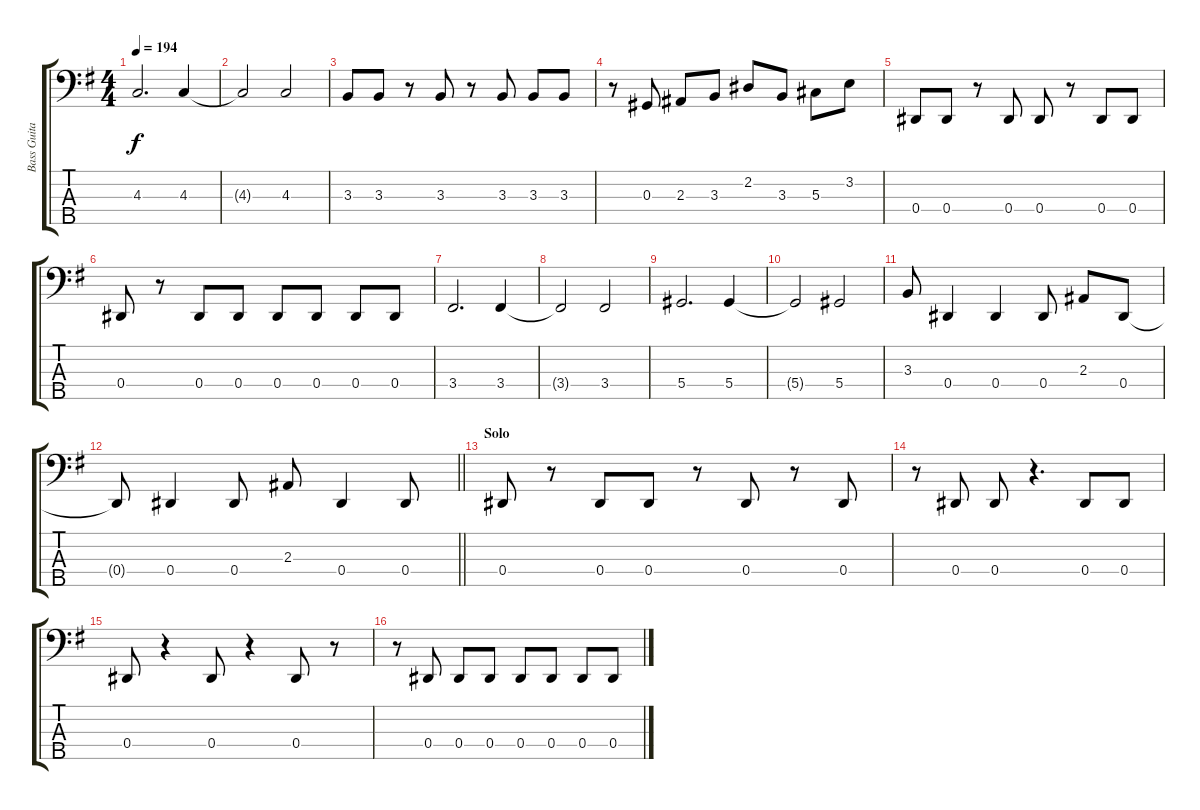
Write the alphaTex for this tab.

\track ("Bass Guitar" "Bass Guita") {instrument electricbassfinger}
\staff {score tabs}
\tuning (Gb2 Db2 Ab1 Eb1 Bb0) {hide}
\ts (4 4)
\tempo 194
\clef f4
\ks g
4.3.2{d dy f} 4.3.4 |
4.3{t}.2 4.3.2 |
3.3.8 3.3.8 r.8 3.3.8 r.8 3.3.8 3.3.8 3.3.8 |
r.8 0.3.8 2.3.8 3.3.8 2.2.8 3.3.8 5.3.8 3.2.8 |
0.4.8 0.4.8 r.8 0.4.8 0.4.8 r.8 0.4.8 0.4.8 |
0.4.8 r.8 0.4.8 0.4.8 0.4.8 0.4.8 0.4.8 0.4.8 |
3.4.2{d} 3.4.4 |
3.4{t}.2 3.4.2 |
5.4.2{d} 5.4.4 |
5.4{t}.2 5.4.2 |
3.3.8 0.4.4 0.4.4 0.4.8 2.3.8 0.4.8 |
\barLineRight lightlight
0.4{t}.8 0.4.4 0.4.8 2.3.8 0.4.4 0.4.8 |
\section ("" "Solo")
0.4.8 r.8 0.4.8 0.4.8 r.8 0.4.8 r.8 0.4.8 |
r.8 0.4.8 0.4.8 r.4{d} 0.4.8 0.4.8 |
0.4.8 r.4 0.4.8 r.4 0.4.8 r.8 |
r.8 0.4.8 0.4.8 0.4.8 0.4.8 0.4.8 0.4.8 0.4.8
